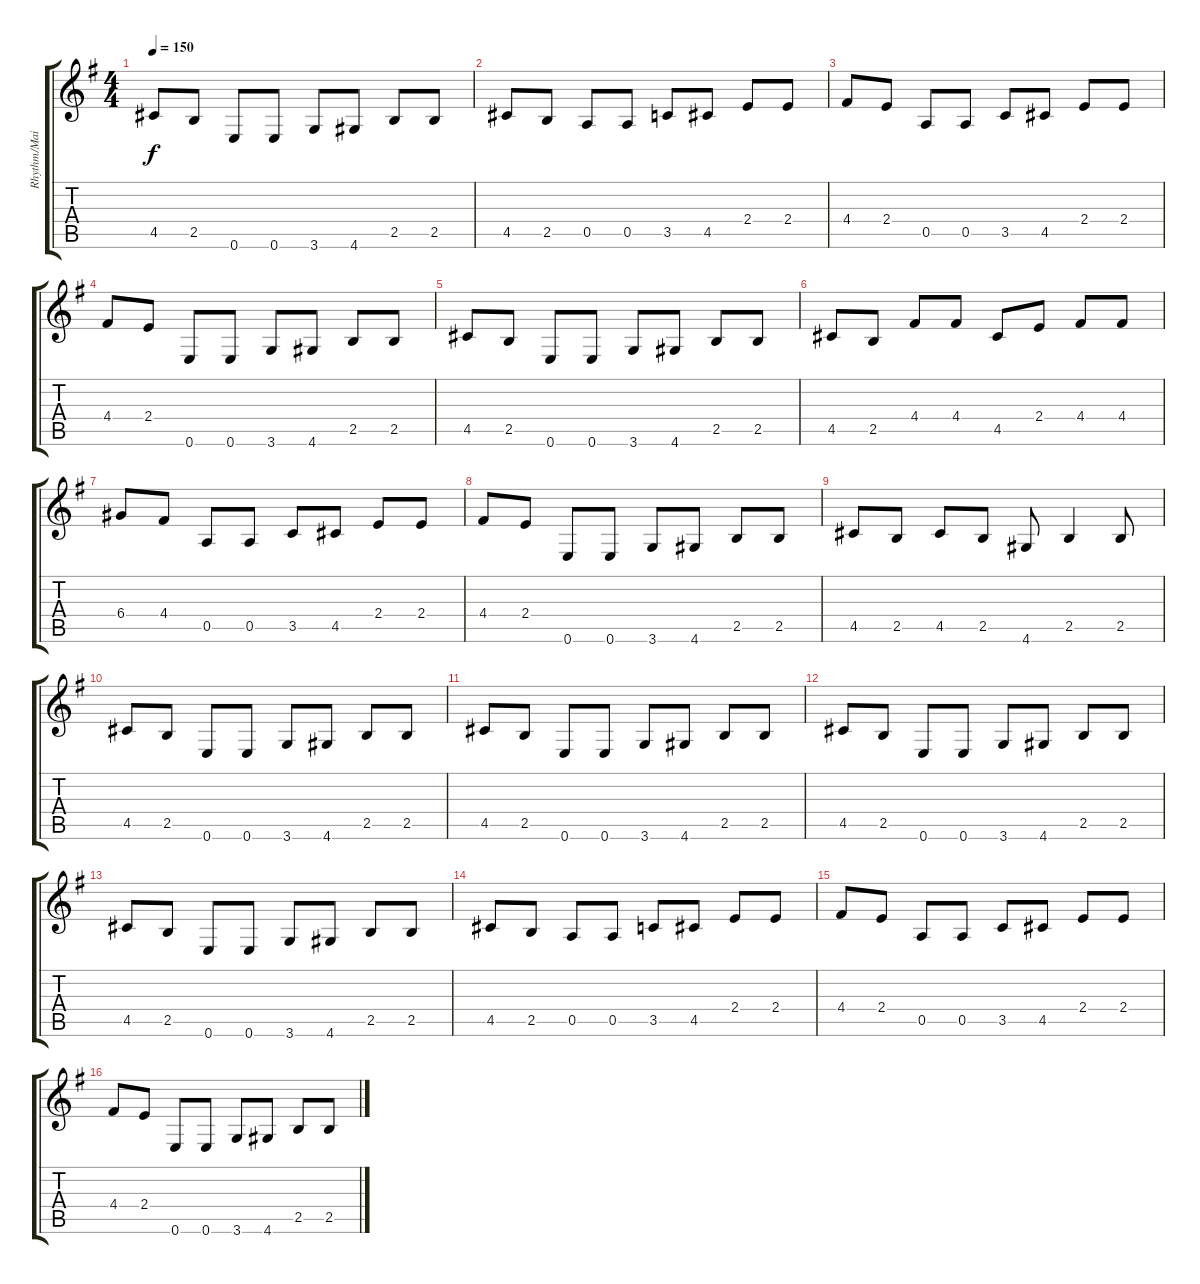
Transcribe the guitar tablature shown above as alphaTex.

\track ("Rhythm/Main guitar" "Rhythm/Mai") {instrument electricguitarclean}
\staff {score tabs}
\tuning (E4 B3 G3 D3 A2 E2) {hide}
\ts (4 4)
\tempo 150
\clef g2
\ks eminor
4.5.8{dy f} 2.5.8 0.6.8 0.6.8 3.6.8 4.6.8 2.5.8 2.5.8 |
4.5.8 2.5.8 0.5.8 0.5.8 3.5.8 4.5.8 2.4.8 2.4.8 |
4.4.8 2.4.8 0.5.8 0.5.8 3.5.8 4.5.8 2.4.8 2.4.8 |
4.4.8 2.4.8 0.6.8 0.6.8 3.6.8 4.6.8 2.5.8 2.5.8 |
4.5.8 2.5.8 0.6.8 0.6.8 3.6.8 4.6.8 2.5.8 2.5.8 |
4.5.8 2.5.8 4.4.8 4.4.8 4.5.8 2.4.8 4.4.8 4.4.8 |
6.4.8 4.4.8 0.5.8 0.5.8 3.5.8 4.5.8 2.4.8 2.4.8 |
4.4.8 2.4.8 0.6.8 0.6.8 3.6.8 4.6.8 2.5.8 2.5.8 |
4.5.8 2.5.8 4.5.8 2.5.8 4.6.8 2.5.4 2.5.8 |
4.5.8 2.5.8 0.6.8 0.6.8 3.6.8 4.6.8 2.5.8 2.5.8 |
4.5.8 2.5.8 0.6.8 0.6.8 3.6.8 4.6.8 2.5.8 2.5.8 |
4.5.8 2.5.8 0.6.8 0.6.8 3.6.8 4.6.8 2.5.8 2.5.8 |
4.5.8 2.5.8 0.6.8 0.6.8 3.6.8 4.6.8 2.5.8 2.5.8 |
4.5.8 2.5.8 0.5.8 0.5.8 3.5.8 4.5.8 2.4.8 2.4.8 |
4.4.8 2.4.8 0.5.8 0.5.8 3.5.8 4.5.8 2.4.8 2.4.8 |
4.4.8 2.4.8 0.6.8 0.6.8 3.6.8 4.6.8 2.5.8 2.5.8
